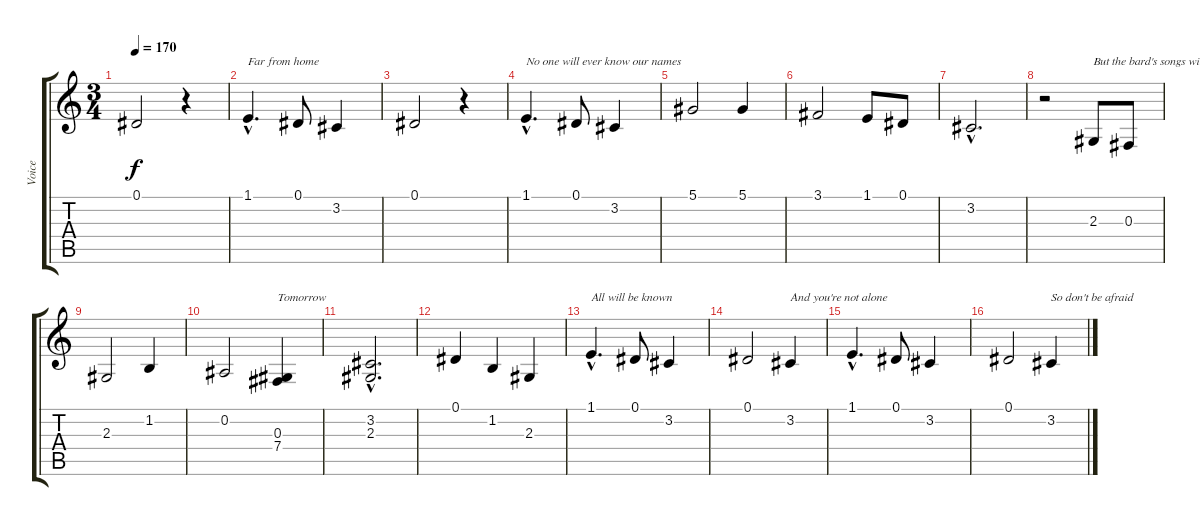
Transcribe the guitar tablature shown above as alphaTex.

\track ("Voice" "Voice") {instrument violin}
\staff {score tabs}
\tuning (Eb4 Bb3 Gb3 Db3 Ab2 Eb2) {hide}
\ts (3 4)
\tempo 170
\clef g2
\ks c
0.1.2{dy f} r.4 |
1.1{hac}.4{d txt "Far from home"} 0.1.8 3.2.4 |
0.1.2 r.4 |
1.1{hac}.4{d txt "No one will ever know our names"} 0.1.8 3.2.4 |
5.1.2 5.1.4 |
3.1.2 1.1.8 0.1.8 |
3.2{hac}.2{d} |
r.2 2.3.8{txt "But the bard's songs will remain"} 0.3.8 |
2.3.2 1.2.4 |
0.2.2 (0.3 7.4).4{txt "Tomorrow"} |
(3.2{hac} 2.3{hac}).2{d} |
0.1.4 1.2.4 2.3.4 |
1.1{hac}.4{d txt "All will be known"} 0.1.8 3.2.4 |
0.1.2 3.2.4{txt "And you're not alone"} |
1.1{hac}.4{d} 0.1.8 3.2.4 |
0.1.2 3.2.4{txt "So don't be afraid"}
